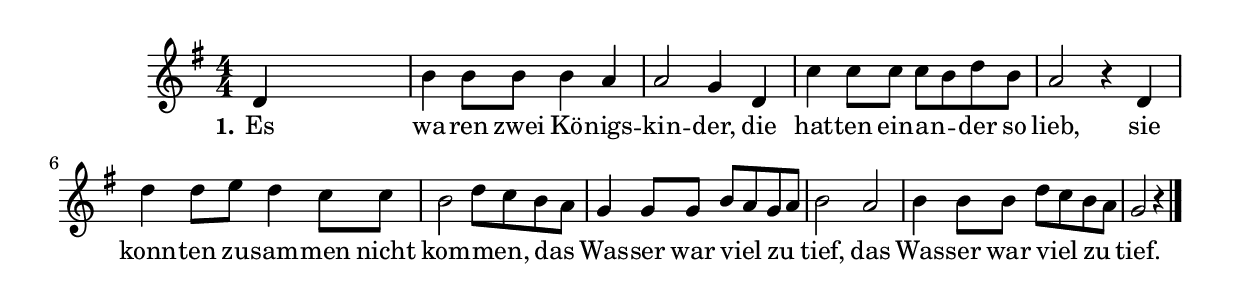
\version "2.24.1"
% automatically converted by musicxml2ly from koenigskinder.musicxml
\pointAndClickOff

\header {
    encodingsoftware =  "MuseScore 4.2.1"
    encodingdate =  "2025-10-15"
    }

\layout {
    \context { \Score
        autoBeaming = ##f
        }
    }
koenigsPartPOneVoiceOne =  \relative d' {
    \clef "treble" \numericTimeSignature\time 4/4 \key g \major | % 1
    \stemUp d4 s2. | % 2
    \stemDown b'4 \stemDown b8 [ \stemDown b8 ] \stemDown b4 \stemUp a4
    | % 3
    \stemUp a2 \stemUp g4 \stemUp d4 | % 4
    \stemDown c'4 \stemDown c8 [ \stemDown c8 ] \stemDown c8 [ \stemDown
    b8 \stemDown d8 \stemDown b8 ] | % 5
    \stemUp a2 r4 \stemUp d,4 | % 6
    \stemDown d'4 \stemDown d8 [ \stemDown e8 ] \stemDown d4 \stemDown c8
    [ \stemDown c8 ] | % 7
    \stemDown b2 \stemDown d8 [ \stemDown c8 \stemDown b8 \stemDown a8 ]
    | % 8
    \stemUp g4 \stemUp g8 [ \stemUp g8 ] \stemUp b8 [ \stemUp a8 \stemUp
    g8 \stemUp a8 ] | % 9
    \stemDown b2 \stemUp a2 | \barNumberCheck #10
    \stemDown b4 \stemDown b8 [ \stemDown b8 ] \stemDown d8 [ \stemDown
    c8 \stemDown b8 \stemDown a8 ] | % 11
    \stemUp g2 r4 \bar "|."
    }

koenigsPartPOneVoiceOneChords =  \chordmode {
    | % 1
    s1 | % 2
    g4:5 s8 s8 s4 s4 | % 3
    d2:5 g2:5 | % 4
    d4:5 s8 s8 s8 s8 s8 s8 | % 5
    s2 s4 s4 | % 6
    g4:5 d4:5 s4 s8 s8 | % 7
    g2:5 d2:5 | % 8
    e4:m5 a4:5 s8 s8 s8 s8 | % 9
    g2:5 d2:5 | \barNumberCheck #10
    g4:5 d4:5 s8 s8 s8 s8 | % 11
    g2:5 s4 \bar "|."
    }

koenigsPartPOneVoiceOneLyricsOne =  \lyricmode {\set ignoreMelismata = ##t Es
    wa -- ren zwei Kö -- nigs -- kin -- "der," die hat -- ten ein -- an
    -- _ der so "lieb," sie konn -- ten zu -- sam -- men nicht kom
    -- "men," _ das _ Was -- ser war viel _ zu _
    "tief," das Was -- ser war viel _ zu _ "tief."
    }


% The score definition
\score {
    <<
        
        %\context ChordNames = "PartPOneVoiceOneChords" { \PartPOneVoiceOneChords}
        \new Staff
        <<
            %\set Staff.instrumentName = "Piano"
            
            \context Staff << 
                \mergeDifferentlyDottedOn\mergeDifferentlyHeadedOn
                \context Voice = "koenigsPartPOneVoiceOne" {  \koenigsPartPOneVoiceOne }
                \new Lyrics \lyricsto "koenigsPartPOneVoiceOne" { \set stanza = "1." \koenigsPartPOneVoiceOneLyricsOne }
                >>
            >>
        
        >>
    \layout {}
    % To create MIDI output, uncomment the following line:
    %  \midi {\tempo 4 = 100 }
    }

